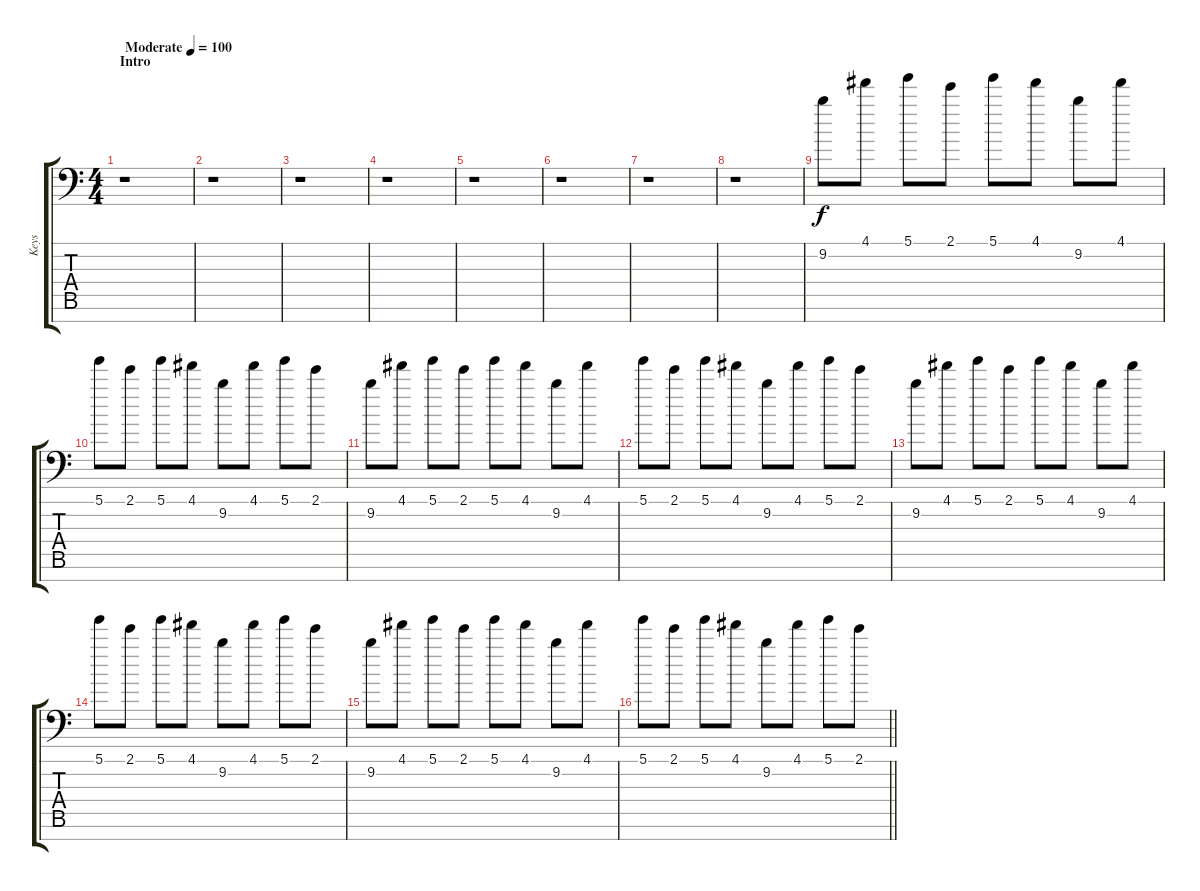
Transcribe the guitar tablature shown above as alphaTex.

\track ("Keys" "Keys") {instrument stringensemble1}
\staff {score tabs}
\tuning (D6 D5 D4 D3 D2 D1 D0) {hide}
\ts (4 4)
\section ("" "Intro")
\tempo (100 "Moderate")
\clef f4
\ks c
r.1{dy f instrument stringensemble1} |
r.1 |
r.1 |
r.1 |
r.1 |
r.1 |
r.1 |
r.1 |
9.2.8 4.1.8 5.1.8 2.1.8 5.1.8 4.1.8 9.2.8 4.1.8 |
5.1.8 2.1.8 5.1.8 4.1.8 9.2.8 4.1.8 5.1.8 2.1.8 |
9.2.8 4.1.8 5.1.8 2.1.8 5.1.8 4.1.8 9.2.8 4.1.8 |
5.1.8 2.1.8 5.1.8 4.1.8 9.2.8 4.1.8 5.1.8 2.1.8 |
9.2.8 4.1.8 5.1.8 2.1.8 5.1.8 4.1.8 9.2.8 4.1.8 |
5.1.8 2.1.8 5.1.8 4.1.8 9.2.8 4.1.8 5.1.8 2.1.8 |
9.2.8 4.1.8 5.1.8 2.1.8 5.1.8 4.1.8 9.2.8 4.1.8 |
\barLineRight lightlight
5.1.8 2.1.8 5.1.8 4.1.8 9.2.8 4.1.8 5.1.8 2.1.8
